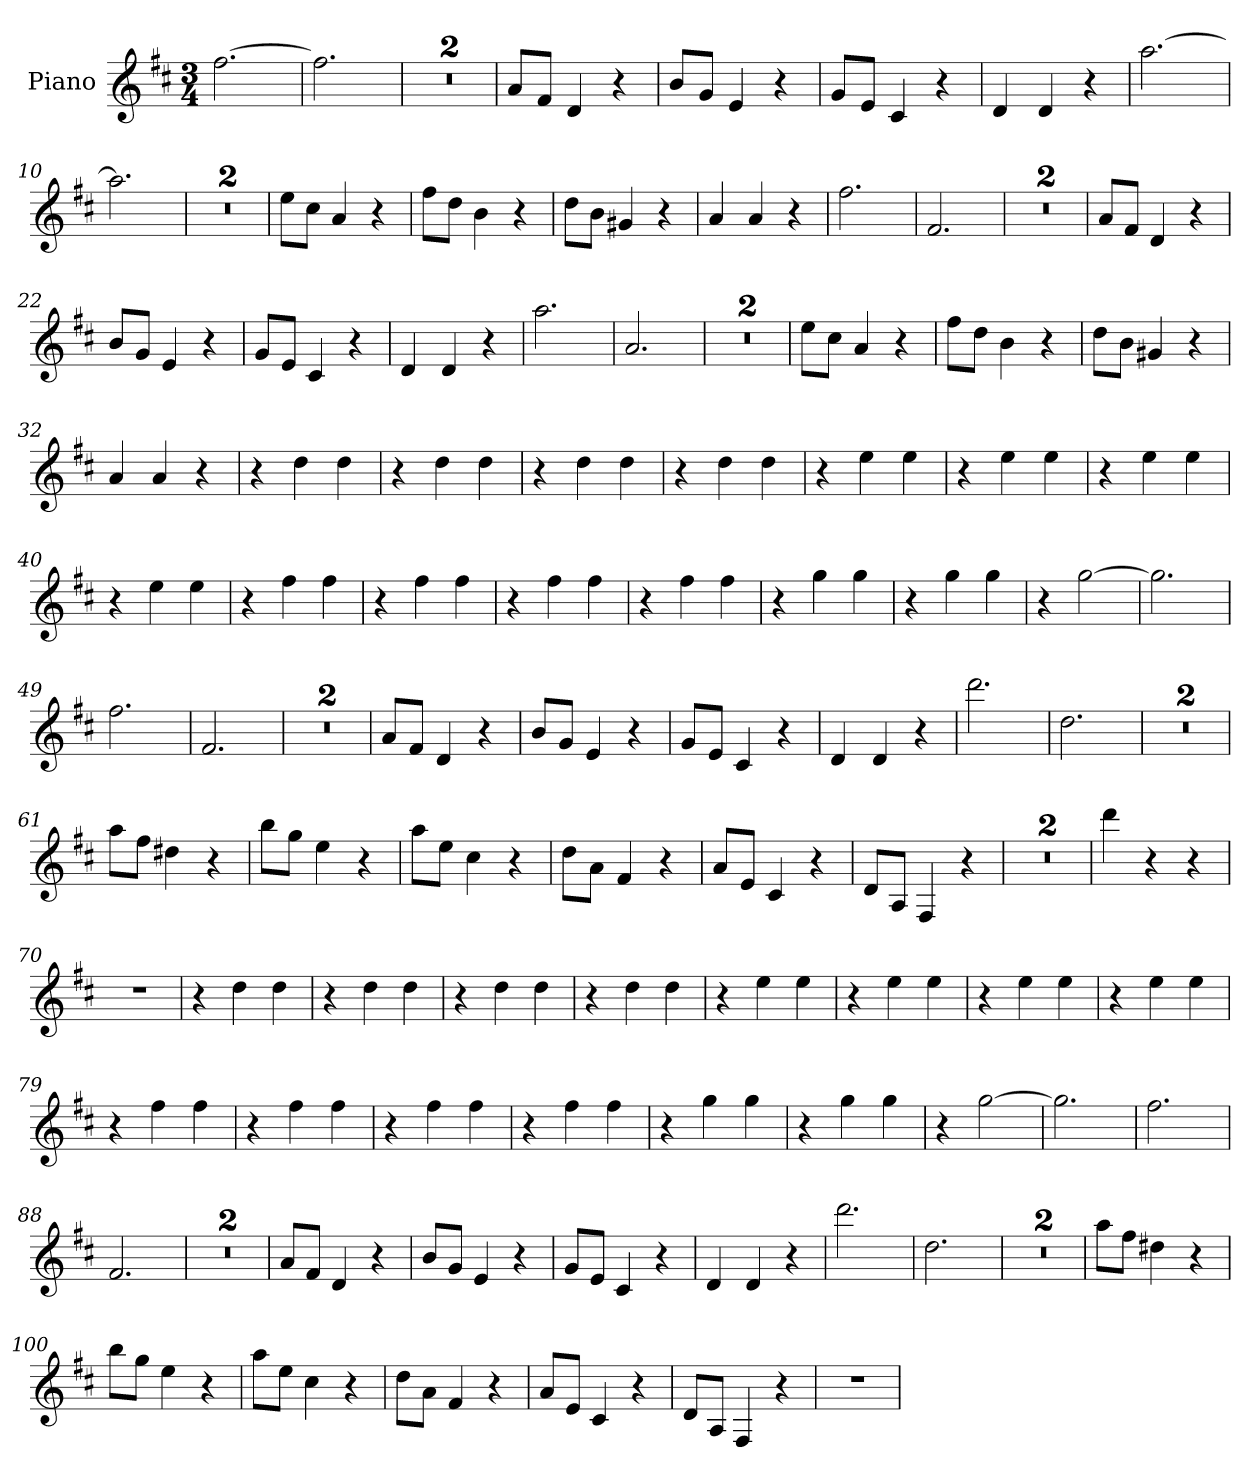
**kern
*part1
*staff1
*I"Piano
*I'Pno
*clefG2
*k[f#c#]
*D:
*M3/4
*MM220
=1
[2.ff#
=2
2.ff#]
=3
2.r
=4
2.r
=5
8a/L
8f#/J
4d
4r
=6
8b/L
8g/J
4e
4r
=7
8g/L
8e/J
4c#
4r
=8
4d
4d
4r
=9
[2.aa
=10
2.aa]
=11
2.r
=12
2.r
=13
8ee\L
8cc#\J
4a
4r
=14
8ff#\L
8dd\J
4b
4r
=15
8dd\L
8b\J
4g#X
4r
=16
4a
4a
4r
=17
2.ff#
=18
2.f#
=19
2.r
=20
2.r
=21
8a/L
8f#/J
4d
4r
=22
8b/L
8g/J
4e
4r
=23
8g/L
8e/J
4c#
4r
=24
4d
4d
4r
=25
2.aa
=26
2.a
=27
2.r
=28
2.r
=29
8ee\L
8cc#\J
4a
4r
=30
8ff#\L
8dd\J
4b
4r
=31
8dd\L
8b\J
4g#X
4r
=32
4a
4a
4r
=33
4r
4dd
4dd
=34
4r
4dd
4dd
=35
4r
4dd
4dd
=36
4r
4dd
4dd
=37
4r
4ee
4ee
=38
4r
4ee
4ee
=39
4r
4ee
4ee
=40
4r
4ee
4ee
=41
4r
4ff#
4ff#
=42
4r
4ff#
4ff#
=43
4r
4ff#
4ff#
=44
4r
4ff#
4ff#
=45
4r
4gg
4gg
=46
4r
4gg
4gg
=47
4r
[2gg
=48
2.gg]
=49
2.ff#
=50
2.f#
=51
2.r
=52
2.r
=53
8a/L
8f#/J
4d
4r
=54
8b/L
8g/J
4e
4r
=55
8g/L
8e/J
4c#
4r
=56
4d
4d
4r
=57
2.ddd
=58
2.dd
=59
2.r
=60
2.r
=61
8aa\L
8ff#\J
4dd#X
4r
=62
8bb\L
8gg\J
4ee
4r
=63
8aa\L
8ee\J
4cc#
4r
=64
8dd\L
8a\J
4f#
4r
=65
8a/L
8e/J
4c#
4r
=66
8d/L
8A/J
4F#
4r
=67
2.r
=68
2.r
=69
4ddd
4r
4r
=70
2.r
=71
4r
4dd
4dd
=72
4r
4dd
4dd
=73
4r
4dd
4dd
=74
4r
4dd
4dd
=75
4r
4ee
4ee
=76
4r
4ee
4ee
=77
4r
4ee
4ee
=78
4r
4ee
4ee
=79
4r
4ff#
4ff#
=80
4r
4ff#
4ff#
=81
4r
4ff#
4ff#
=82
4r
4ff#
4ff#
=83
4r
4gg
4gg
=84
4r
4gg
4gg
=85
4r
[2gg
=86
2.gg]
=87
2.ff#
=88
2.f#
=89
2.r
=90
2.r
=91
8a/L
8f#/J
4d
4r
=92
8b/L
8g/J
4e
4r
=93
8g/L
8e/J
4c#
4r
=94
4d
4d
4r
=95
2.ddd
=96
2.dd
=97
2.r
=98
2.r
=99
8aa\L
8ff#\J
4dd#X
4r
=100
8bb\L
8gg\J
4ee
4r
=101
8aa\L
8ee\J
4cc#
4r
=102
8dd\L
8a\J
4f#
4r
=103
8a/L
8e/J
4c#
4r
=104
8d/L
8A/J
4F#
4r
=105
2.r
=
*-
